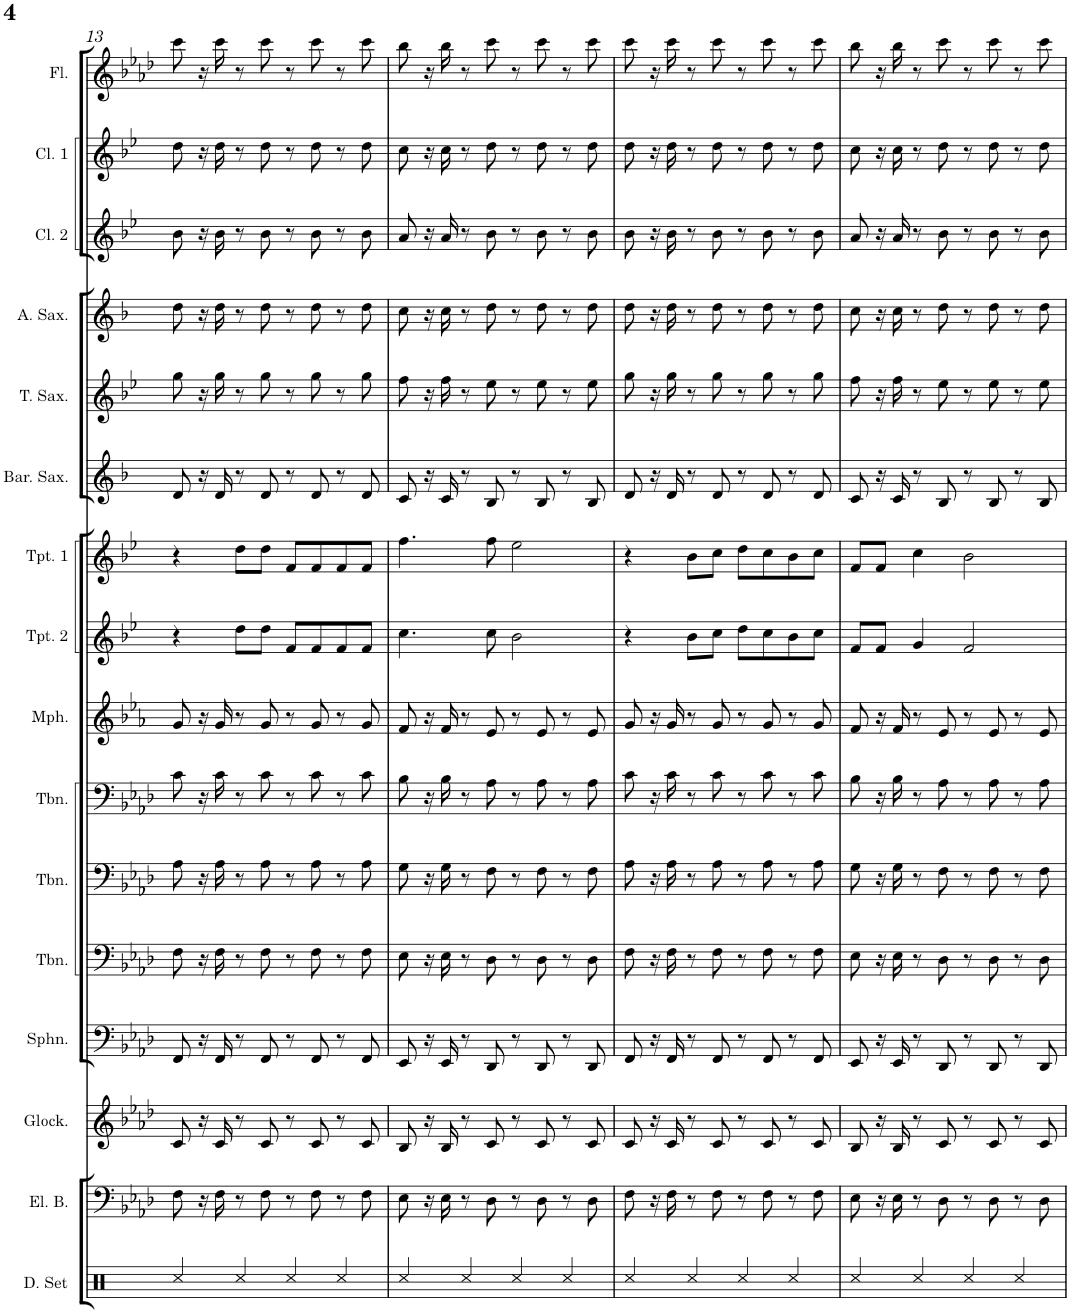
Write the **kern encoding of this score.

**kern	**kern	**kern	**kern	**kern	**kern	**kern	**kern	**kern	**kern	**kern	**kern	**kern	**kern	**kern	**kern
*part16	*part15	*part14	*part13	*part12	*part11	*part10	*part9	*part8	*part7	*part6	*part5	*part4	*part3	*part2	*part1
*staff16	*staff15	*staff14	*staff13	*staff12	*staff11	*staff10	*staff9	*staff8	*staff7	*staff6	*staff5	*staff4	*staff3	*staff2	*staff1
*I"Drumset	*I"Electric Bass	*I"Glockenspiel	*I"Sousaphone	*I"Trombone	*I"Trombone	*I"Trombone	*I"Mellophone	*I"Trumpet 2	*I"Trumpet 1	*I"Baritone Sax	*I"Tenor Sax	*I"Alto Sax	*I"Clarinet 2	*I"Clarinet 1	*I"Flute
*I'D. Set	*I'El. B.	*I'Glock.	*I'Sphn.	*I'Tbn.	*I'Tbn.	*I'Tbn.	*I'Mph.	*I'Tpt. 2	*I'Tpt. 1	*I'Bar. Sax.	*I'T. Sax.	*I'A. Sax.	*I'Cl. 2	*I'Cl. 1	*I'Fl.
!!LO:PB:g=z
*clefX	*clefF4	*clefG2	*clefF4	*clefF4	*clefF4	*clefF4	*clefG2	*clefG2	*clefG2	*clefG2	*clefG2	*clefG2	*clefG2	*clefG2	*clefG2
*	*Trd7c12	*Trd-14c-24	*	*	*	*	*Trd4c7	*Trd1c2	*Trd1c2	*Trd12c21	*Trd8c14	*Trd5c9	*Trd1c2	*Trd1c2	*
*k[]	*k[b-e-a-d-]	*k[b-e-a-d-]	*k[b-e-a-d-]	*k[b-e-a-d-]	*k[b-e-a-d-]	*k[b-e-a-d-]	*k[b-e-a-]	*k[b-e-]	*k[b-e-]	*k[b-]	*k[b-e-]	*k[b-]	*k[b-e-]	*k[b-e-]	*k[b-e-a-d-]
*M4/4	*M4/4	*M4/4	*M4/4	*M4/4	*M4/4	*M4/4	*M4/4	*M4/4	*M4/4	*M4/4	*M4/4	*M4/4	*M4/4	*M4/4	*M4/4
=13	=13	=13	=13	=13	=13	=13	=13	=13	=13	=13	=13	=13	=13	=13	=13
4Rcc/	8F\	8c/	8FF/	8F\	8A-\	8c\	8g/	4r	4r	8d/	8gg\	8dd\	8b-\	8dd\	8ccc\
.	16r	16r	16r	16r	16r	16r	16r	.	.	16r	16r	16r	16r	16r	16r
.	16F\	16c/	16FF/	16F\	16A-\	16c\	16g/	.	.	16d/	16gg\	16dd\	16b-\	16dd\	16ccc\
4Rcc/	8r	8r	8r	8r	8r	8r	8r	8dd\L	8dd\L	8r	8r	8r	8r	8r	8r
.	8F\	8c/	8FF/	8F\	8A-\	8c\	8g/	8dd\J	8dd\J	8d/	8gg\	8dd\	8b-\	8dd\	8ccc\
4Rcc/	8r	8r	8r	8r	8r	8r	8r	8f/L	8f/L	8r	8r	8r	8r	8r	8r
.	8F\	8c/	8FF/	8F\	8A-\	8c\	8g/	8f/	8f/	8d/	8gg\	8dd\	8b-\	8dd\	8ccc\
4Rcc/	8r	8r	8r	8r	8r	8r	8r	8f/	8f/	8r	8r	8r	8r	8r	8r
.	8F\	8c/	8FF/	8F\	8A-\	8c\	8g/	8f/J	8f/J	8d/	8gg\	8dd\	8b-\	8dd\	8ccc\
=14	=14	=14	=14	=14	=14	=14	=14	=14	=14	=14	=14	=14	=14	=14	=14
4Rcc/	8E-\	8B-/	8EE-/	8E-\	8G\	8B-\	8f/	4.cc\	4.ff\	8c/	8ff\	8cc\	8a/	8cc\	8bb-\
.	16r	16r	16r	16r	16r	16r	16r	.	.	16r	16r	16r	16r	16r	16r
.	16E-\	16B-/	16EE-/	16E-\	16G\	16B-\	16f/	.	.	16c/	16ff\	16cc\	16a/	16cc\	16bb-\
4Rcc/	8r	8r	8r	8r	8r	8r	8r	.	.	8r	8r	8r	8r	8r	8r
.	8D-\	8c/	8DD-/	8D-\	8F\	8A-\	8e-/	8cc\	8ff\	8B-/	8ee-\	8dd\	8b-\	8dd\	8ccc\
4Rcc/	8r	8r	8r	8r	8r	8r	8r	2b-\	2ee-\	8r	8r	8r	8r	8r	8r
.	8D-\	8c/	8DD-/	8D-\	8F\	8A-\	8e-/	.	.	8B-/	8ee-\	8dd\	8b-\	8dd\	8ccc\
4Rcc/	8r	8r	8r	8r	8r	8r	8r	.	.	8r	8r	8r	8r	8r	8r
.	8D-\	8c/	8DD-/	8D-\	8F\	8A-\	8e-/	.	.	8B-/	8ee-\	8dd\	8b-\	8dd\	8ccc\
=15	=15	=15	=15	=15	=15	=15	=15	=15	=15	=15	=15	=15	=15	=15	=15
4Rcc/	8F\	8c/	8FF/	8F\	8A-\	8c\	8g/	4r	4r	8d/	8gg\	8dd\	8b-\	8dd\	8ccc\
.	16r	16r	16r	16r	16r	16r	16r	.	.	16r	16r	16r	16r	16r	16r
.	16F\	16c/	16FF/	16F\	16A-\	16c\	16g/	.	.	16d/	16gg\	16dd\	16b-\	16dd\	16ccc\
4Rcc/	8r	8r	8r	8r	8r	8r	8r	8b-\L	8b-\L	8r	8r	8r	8r	8r	8r
.	8F\	8c/	8FF/	8F\	8A-\	8c\	8g/	8cc\J	8cc\J	8d/	8gg\	8dd\	8b-\	8dd\	8ccc\
4Rcc/	8r	8r	8r	8r	8r	8r	8r	8dd\L	8dd\L	8r	8r	8r	8r	8r	8r
.	8F\	8c/	8FF/	8F\	8A-\	8c\	8g/	8cc\	8cc\	8d/	8gg\	8dd\	8b-\	8dd\	8ccc\
4Rcc/	8r	8r	8r	8r	8r	8r	8r	8b-\	8b-\	8r	8r	8r	8r	8r	8r
.	8F\	8c/	8FF/	8F\	8A-\	8c\	8g/	8cc\J	8cc\J	8d/	8gg\	8dd\	8b-\	8dd\	8ccc\
=16	=16	=16	=16	=16	=16	=16	=16	=16	=16	=16	=16	=16	=16	=16	=16
4Rcc/	8E-\	8B-/	8EE-/	8E-\	8G\	8B-\	8f/	8f/L	8f/L	8c/	8ff\	8cc\	8a/	8cc\	8bb-\
.	16r	16r	16r	16r	16r	16r	16r	8f/J	8f/J	16r	16r	16r	16r	16r	16r
.	16E-\	16B-/	16EE-/	16E-\	16G\	16B-\	16f/	.	.	16c/	16ff\	16cc\	16a/	16cc\	16bb-\
4Rcc/	8r	8r	8r	8r	8r	8r	8r	4g/	4cc\	8r	8r	8r	8r	8r	8r
.	8D-\	8c/	8DD-/	8D-\	8F\	8A-\	8e-/	.	.	8B-/	8ee-\	8dd\	8b-\	8dd\	8ccc\
4Rcc/	8r	8r	8r	8r	8r	8r	8r	2f/	2b-\	8r	8r	8r	8r	8r	8r
.	8D-\	8c/	8DD-/	8D-\	8F\	8A-\	8e-/	.	.	8B-/	8ee-\	8dd\	8b-\	8dd\	8ccc\
4Rcc/	8r	8r	8r	8r	8r	8r	8r	.	.	8r	8r	8r	8r	8r	8r
.	8D-\	8c/	8DD-/	8D-\	8F\	8A-\	8e-/	.	.	8B-/	8ee-\	8dd\	8b-\	8dd\	8ccc\
=	=	=	=	=	=	=	=	=	=	=	=	=	=	=	=
*-	*-	*-	*-	*-	*-	*-	*-	*-	*-	*-	*-	*-	*-	*-	*-
